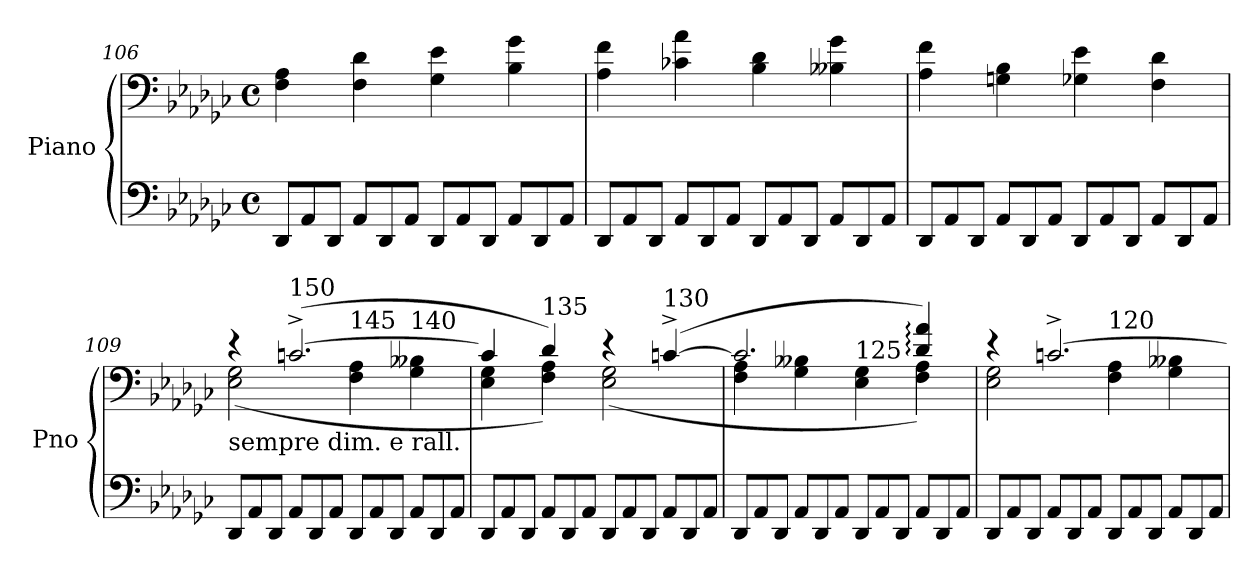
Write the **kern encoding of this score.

**kern	**kern
*part1	*part1
*staff2	*staff1
*I"Piano	*
*I'Pno	*
*clefF4	*clefF4
*k[b-e-a-d-g-c-]	*k[b-e-a-d-g-c-]
*G-:	*G-:
*M4/4	*M4/4
*met(c)	*met(c)
*Xtuplet	*
=106	=106
12DD-/L	4F\ 4A-\
12AA-/	.
12DD-/J	.
12AA-/L	4F\ 4d-\
12DD-/	.
12AA-/J	.
12DD-/L	4G-\ 4e-\
12AA-/	.
12DD-/J	.
12AA-/L	4B-\ 4g-\
12DD-/	.
12AA-/J	.
=107	=107
12DD-/L	4A-\ 4f\
12AA-/	.
12DD-/J	.
12AA-/L	4c-X\ 4a-\
12DD-/	.
12AA-/J	.
12DD-/L	4B-\ 4d-\
12AA-/	.
12DD-/J	.
12AA-/L	4B--X\ 4g-\
12DD-/	.
12AA-/J	.
!!LO:LB:g=z
=108	=108
12DD-/L	4A-\ 4f\
12AA-/	.
12DD-/J	.
12AA-/L	4Gn\ 4B-\
12DD-/	.
12AA-/J	.
12DD-/L	4G-X\ 4e-\
12AA-/	.
12DD-/J	.
12AA-/L	4F\ 4d-\
12DD-/	.
12AA-/J	.
=109	=109
*	*^
!	!LO:TX:b:t=sempre dim. e rall.	!
12DD-/L	4re	(2E-\ 2G-\
12AA-/	.	.
12DD-/J	.	.
!	!LO:TX:a:t=150	!
12AA-/L	([2.cn^/	.
12DD-/	.	.
12AA-/J	.	.
!	!	!LO:TX:a:t=145
12DD-/L	.	4F\ 4A-\
12AA-/	.	.
12DD-/J	.	.
!	!	!LO:TX:a:t=140
12AA-/L	.	4G-\ 4B--X\
12DD-/	.	.
12AA-/J	.	.
=110	=110	=110
12DD-/L	4c/]	4E-\ 4G-\
12AA-/	.	.
12DD-/J	.	.
!	!LO:TX:a:t=135	!
12AA-/L	4d-/)	4F\ 4A-\)
12DD-/	.	.
12AA-/J	.	.
12DD-/L	4re	(2E-\ 2G-\
12AA-/	.	.
12DD-/J	.	.
!	!LO:TX:a:t=130	!
12AA-/L	([4cn^/	.
12DD-/	.	.
12AA-/J	.	.
=111	=111	=111
12DD-/L	2.c/]	4F\ 4A-\
12AA-/	.	.
12DD-/J	.	.
12AA-/L	.	4G-\ 4B--X\
12DD-/	.	.
12AA-/J	.	.
!	!	!LO:TX:a:t=125
12DD-/L	.	4E-\ 4G-\
12AA-/	.	.
12DD-/J	.	.
12AA-/L	4d-/: 4a-/:)	4F\ 4A-\)
12DD-/	.	.
12AA-/J	.	.
!!LO:LB:g=z	!!
=112	=112	=112
12DD-/L	4re	2E-\ 2G-\
12AA-/	.	.
12DD-/J	.	.
12AA-/L	[2.cn^/	.
12DD-/	.	.
12AA-/J	.	.
!	!	!LO:TX:a:t=120
12DD-/L	.	4F\ 4A-\
12AA-/	.	.
12DD-/J	.	.
12AA-/L	.	4G-\ 4B--X\
12DD-/	.	.
12AA-/J	.	.
*	*v	*v
=	=
*-	*-
